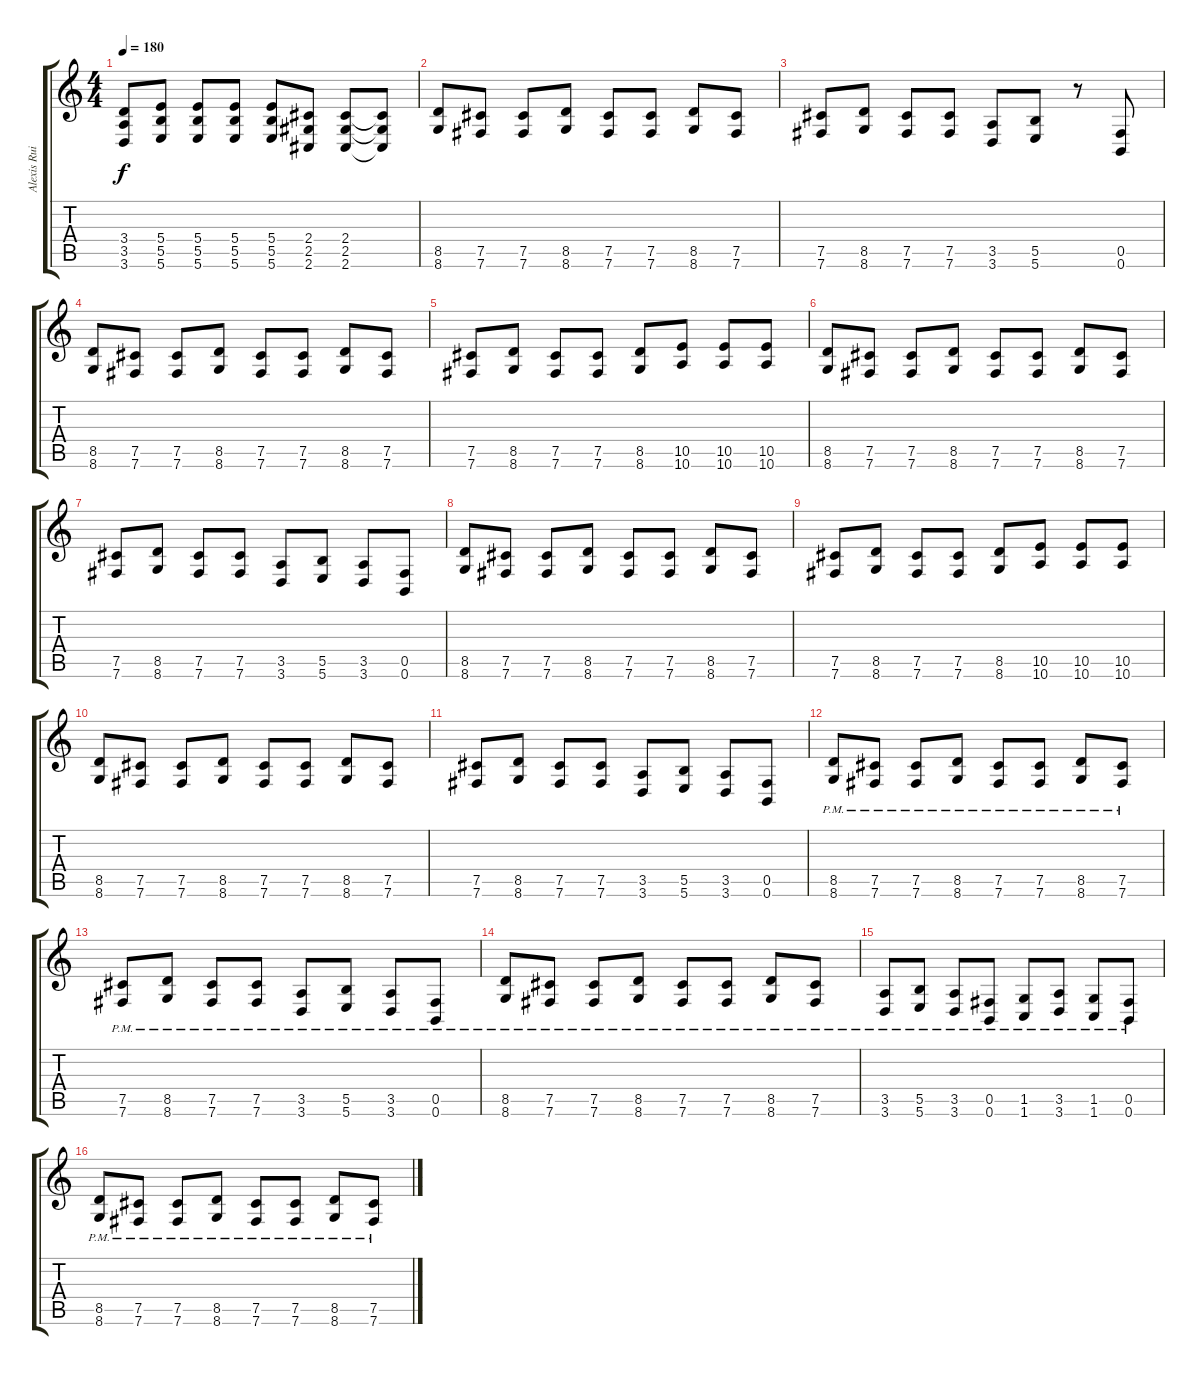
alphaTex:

\track ("Alexis Ruiz (Guitarra)" "Alexis Rui") {instrument distortionguitar}
\staff {score tabs}
\tuning (Db4 Ab3 E3 B2 Gb2 B1) {hide}
\ts (4 4)
\tempo 180
\clef g2
\ks c
(3.4 3.5 3.6).8{dy f} (5.4 5.5 5.6).8 (5.4 5.5 5.6).8 (5.4 5.5 5.6).8 (5.4 5.5 5.6).8 (2.4 2.5 2.6).8 (2.4 2.5 2.6).8 (2.4{t} 2.5{t} 2.6{t}).8 |
(8.5 8.6).8 (7.5 7.6).8 (7.5 7.6).8 (8.5 8.6).8 (7.5 7.6).8 (7.5 7.6).8 (8.5 8.6).8 (7.5 7.6).8 |
(7.5 7.6).8 (8.5 8.6).8 (7.5 7.6).8 (7.5 7.6).8 (3.5 3.6).8 (5.5 5.6).8 r.8 (0.5 0.6).8 |
(8.5 8.6).8 (7.5 7.6).8 (7.5 7.6).8 (8.5 8.6).8 (7.5 7.6).8 (7.5 7.6).8 (8.5 8.6).8 (7.5 7.6).8 |
(7.5 7.6).8 (8.5 8.6).8 (7.5 7.6).8 (7.5 7.6).8 (8.5 8.6).8 (10.5 10.6).8 (10.5 10.6).8 (10.5 10.6).8 |
(8.5 8.6).8 (7.5 7.6).8 (7.5 7.6).8 (8.5 8.6).8 (7.5 7.6).8 (7.5 7.6).8 (8.5 8.6).8 (7.5 7.6).8 |
(7.5 7.6).8 (8.5 8.6).8 (7.5 7.6).8 (7.5 7.6).8 (3.5 3.6).8 (5.5 5.6).8 (3.5 3.6).8 (0.5 0.6).8 |
(8.5 8.6).8 (7.5 7.6).8 (7.5 7.6).8 (8.5 8.6).8 (7.5 7.6).8 (7.5 7.6).8 (8.5 8.6).8 (7.5 7.6).8 |
(7.5 7.6).8 (8.5 8.6).8 (7.5 7.6).8 (7.5 7.6).8 (8.5 8.6).8 (10.5 10.6).8 (10.5 10.6).8 (10.5 10.6).8 |
(8.5 8.6).8 (7.5 7.6).8 (7.5 7.6).8 (8.5 8.6).8 (7.5 7.6).8 (7.5 7.6).8 (8.5 8.6).8 (7.5 7.6).8 |
(7.5 7.6).8 (8.5 8.6).8 (7.5 7.6).8 (7.5 7.6).8 (3.5 3.6).8 (5.5 5.6).8 (3.5 3.6).8 (0.5 0.6).8 |
(8.5{pm} 8.6{pm}).8 (7.5{pm} 7.6{pm}).8 (7.5{pm} 7.6{pm}).8 (8.5{pm} 8.6{pm}).8 (7.5{pm} 7.6{pm}).8 (7.5{pm} 7.6{pm}).8 (8.5{pm} 8.6{pm}).8 (7.5{pm} 7.6{pm}).8 |
(7.5{pm} 7.6{pm}).8 (8.5{pm} 8.6{pm}).8 (7.5{pm} 7.6{pm}).8 (7.5{pm} 7.6{pm}).8 (3.5{pm} 3.6{pm}).8 (5.5{pm} 5.6{pm}).8 (3.5{pm} 3.6{pm}).8 (0.5{pm} 0.6{pm}).8 |
(8.5{pm} 8.6{pm}).8 (7.5{pm} 7.6{pm}).8 (7.5{pm} 7.6{pm}).8 (8.5{pm} 8.6{pm}).8 (7.5{pm} 7.6{pm}).8 (7.5{pm} 7.6{pm}).8 (8.5{pm} 8.6{pm}).8 (7.5{pm} 7.6{pm}).8 |
(3.5{pm} 3.6{pm}).8 (5.5{pm} 5.6{pm}).8 (3.5{pm} 3.6{pm}).8 (0.5{pm} 0.6{pm}).8 (1.5{pm} 1.6{pm}).8 (3.5{pm} 3.6{pm}).8 (1.5{pm} 1.6{pm}).8 (0.5{pm} 0.6{pm}).8 |
(8.5{pm} 8.6{pm}).8 (7.5{pm} 7.6{pm}).8 (7.5{pm} 7.6{pm}).8 (8.5{pm} 8.6{pm}).8 (7.5{pm} 7.6{pm}).8 (7.5{pm} 7.6{pm}).8 (8.5{pm} 8.6{pm}).8 (7.5{pm} 7.6{pm}).8
